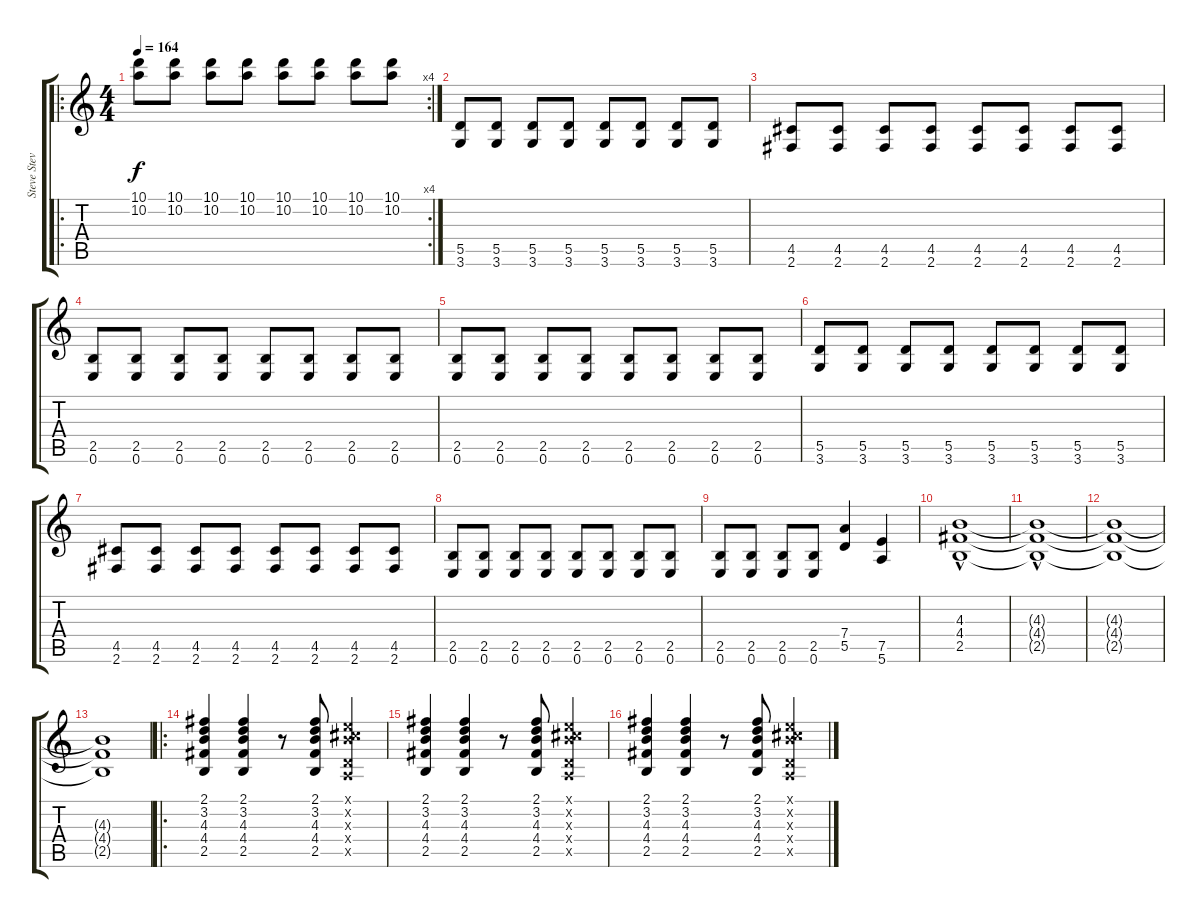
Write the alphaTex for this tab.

\track ("Steve Stevens" "Steve Stev") {instrument distortionguitar}
\staff {score tabs}
\tuning (E4 B3 G3 D3 A2 E2) {hide}
\ro
\rc 4
\ts (4 4)
\tempo 164
\clef g2
\ks c
(10.1 10.2).8{dy f instrument distortionguitar} (10.1 10.2).8 (10.1 10.2).8 (10.1 10.2).8 (10.1 10.2).8 (10.1 10.2).8 (10.1 10.2).8 (10.1 10.2).8 |
(5.5 3.6).8 (5.5 3.6).8 (5.5 3.6).8 (5.5 3.6).8 (5.5 3.6).8 (5.5 3.6).8 (5.5 3.6).8 (5.5 3.6).8 |
(4.5 2.6).8 (4.5 2.6).8 (4.5 2.6).8 (4.5 2.6).8 (4.5 2.6).8 (4.5 2.6).8 (4.5 2.6).8 (4.5 2.6).8 |
(2.5 0.6).8 (2.5 0.6).8 (2.5 0.6).8 (2.5 0.6).8 (2.5 0.6).8 (2.5 0.6).8 (2.5 0.6).8 (2.5 0.6).8 |
(2.5 0.6).8 (2.5 0.6).8 (2.5 0.6).8 (2.5 0.6).8 (2.5 0.6).8 (2.5 0.6).8 (2.5 0.6).8 (2.5 0.6).8 |
(5.5 3.6).8 (5.5 3.6).8 (5.5 3.6).8 (5.5 3.6).8 (5.5 3.6).8 (5.5 3.6).8 (5.5 3.6).8 (5.5 3.6).8 |
(4.5 2.6).8 (4.5 2.6).8 (4.5 2.6).8 (4.5 2.6).8 (4.5 2.6).8 (4.5 2.6).8 (4.5 2.6).8 (4.5 2.6).8 |
(2.5 0.6).8 (2.5 0.6).8 (2.5 0.6).8 (2.5 0.6).8 (2.5 0.6).8 (2.5 0.6).8 (2.5 0.6).8 (2.5 0.6).8 |
(2.5 0.6).8 (2.5 0.6).8 (2.5 0.6).8 (2.5 0.6).8 (7.4 5.5).4 (7.5 5.6).4 |
(4.3 4.4{hac} 2.5).1 |
(4.3{t} 4.4{t} 2.5{hac t}).1 |
(4.3{t} 4.4{t} 2.5{t}).1 |
(4.3{t} 4.4{t} 2.5{t}).1 |
\ro
(2.1 3.2 4.3 4.4 2.5).4 (2.1 3.2 4.3 4.4 2.5).4 r.8 (2.1 3.2 4.3 4.4 2.5).8 (0.1{x} 0.2{x} 6.3{x} 0.4{x} 0.5{x}).4 |
(2.1 3.2 4.3 4.4 2.5).4 (2.1 3.2 4.3 4.4 2.5).4 r.8 (2.1 3.2 4.3 4.4 2.5).8 (0.1{x} 0.2{x} 6.3{x} 0.4{x} 0.5{x}).4 |
(2.1 3.2 4.3 4.4 2.5).4 (2.1 3.2 4.3 4.4 2.5).4 r.8 (2.1 3.2 4.3 4.4 2.5).8 (0.1{x} 0.2{x} 6.3{x} 0.4{x} 0.5{x}).4
